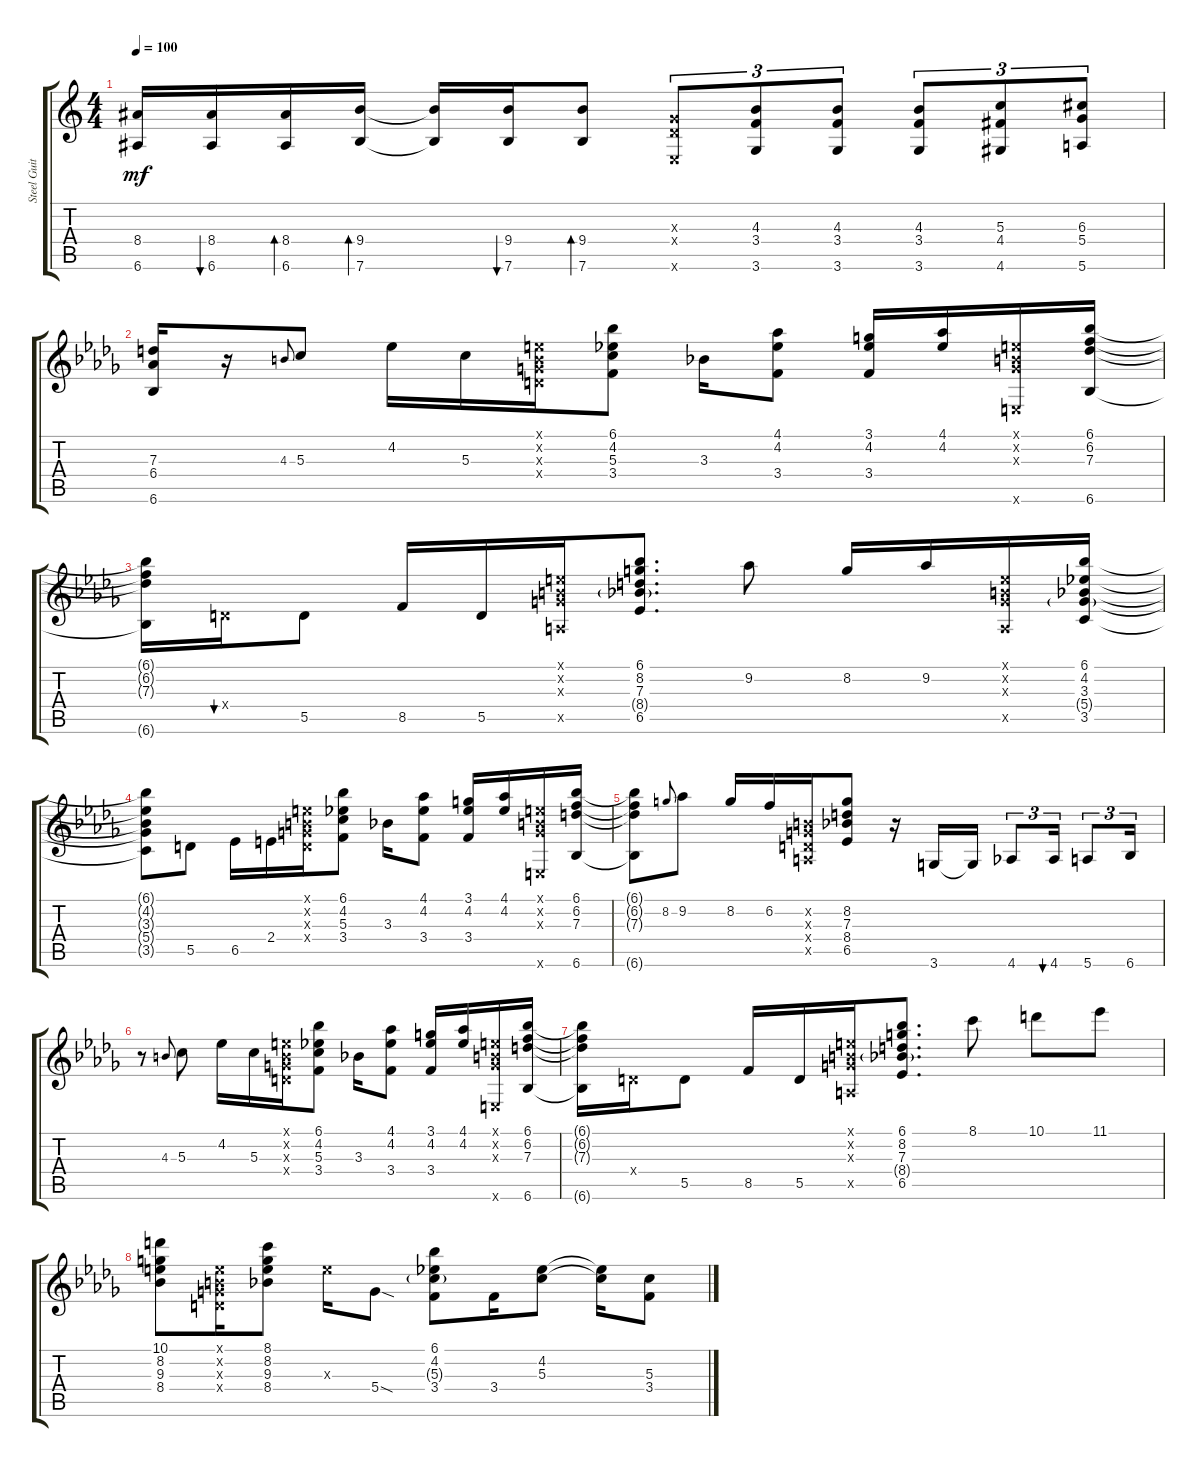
\track ("Steel Guitar" "Steel Guit") {instrument acousticguitarsteel}
\staff {score tabs}
\tuning (E4 B3 G3 D3 A2 E2) {hide}
\ts (4 4)
\tempo 100
\clef g2
\ks c
(8.4{t} 6.6{t}).16{dy mf} (8.4 6.6).16{bu 30} (8.4 6.6).16{bd 30} (9.4 7.6).16{bd 30} (9.4{t} 7.6{t}).16 (9.4 7.6).16{bu 30} (9.4 7.6).8{bd 30} (0.3{x} 0.4{x} 0.6{x}).8{tu (3 2)} (4.3 3.4 3.6).8{tu (3 2)} (4.3 3.4 3.6).8{tu (3 2)} (4.3 3.4 3.6).8{tu (3 2)} (5.3 4.4 4.6).8{tu (3 2)} (6.3 5.4 5.6).8{tu (3 2)} |
\ks db
(7.3 6.4 6.6).16 r.16 4.3.8{gr onbeat} 5.3.8 4.2.16 5.3.16 (0.1{x} 0.2{x} 0.3{x} 0.4{x}).16 (6.1 4.2 5.3 3.4).8 3.3.16 (4.1 4.2 3.4).8 (3.1 4.2 3.4).16 (4.1 4.2).16 (0.1{x} 0.2{x} 0.3{x} 0.6{x}).16 (6.1 6.2 7.3 6.6).16 |
(6.1{t} 6.2{t} 7.3{t} 6.6{t}).16 0.4{x}.16{bu 30} 5.5.8 8.5.16 5.5.16 (0.1{x} 0.2{x} 0.3{x} 0.5{x}).16 (6.1 8.2 7.3 8.4{g} 6.5).8{d} 9.2.8 8.2.16 9.2.16 (0.1{x} 0.2{x} 0.3{x} 0.5{x}).16 (6.1 4.2 3.3 5.4{g} 3.5).16 |
(6.1{t} 4.2{t} 3.3{t} 5.4{t} 3.5{t}).8 5.5.8 6.5.16 2.4.16 (0.1{x} 0.2{x} 0.3{x} 0.4{x}).16 (6.1 4.2 5.3 3.4).8 3.3.16 (4.1 4.2 3.4).8 (3.1 4.2 3.4).16 (4.1 4.2).16 (0.1{x} 0.2{x} 0.3{x} 0.6{x}).16 (6.1 6.2 7.3 6.6).16 |
(6.1{t} 6.2{t} 7.3{t} 6.6{t}).8 8.2.8{gr onbeat} 9.2.8 8.2.16 6.2.16 (0.2{x} 0.3{x} 0.4{x} 0.5{x}).16 (8.2 7.3 8.4 6.5).8 r.16 3.6.16 3.6{t}.16 4.6.8{tu (3 2)} 4.6.16{tu (3 2) bu 30} 5.6.8{tu (3 2)} 6.6.16{tu (3 2)} |
r.8 4.3.8{gr onbeat} 5.3.8 4.2.16 5.3.16 (0.1{x} 0.2{x} 0.3{x} 0.4{x}).16 (6.1 4.2 5.3 3.4).8 3.3.16 (4.1 4.2 3.4).8 (3.1 4.2 3.4).16 (4.1 4.2).16 (0.1{x} 0.2{x} 0.3{x} 0.6{x}).16 (6.1 6.2 7.3 6.6).16 |
(6.1{t} 6.2{t} 7.3{t} 6.6{t}).16 0.4{x}.16 5.5.8 8.5.16 5.5.16 (0.1{x} 0.2{x} 0.3{x} 0.5{x}).16 (6.1 8.2 7.3 8.4{g} 6.5).8{d} 8.1.8 10.1.8 11.1.8 |
(10.1 8.2 9.3 8.4).8 (0.1{x} 0.2{x} 0.3{x} 0.4{x}).16 (8.1 8.2 9.3 8.4).8 9.3{x}.16 5.4{sod}.8 (6.1 4.2 5.3{g} 3.4).8 3.4.16 (4.2 5.3).8 (4.2{t} 5.3{t}).16 (5.3 3.4).8
